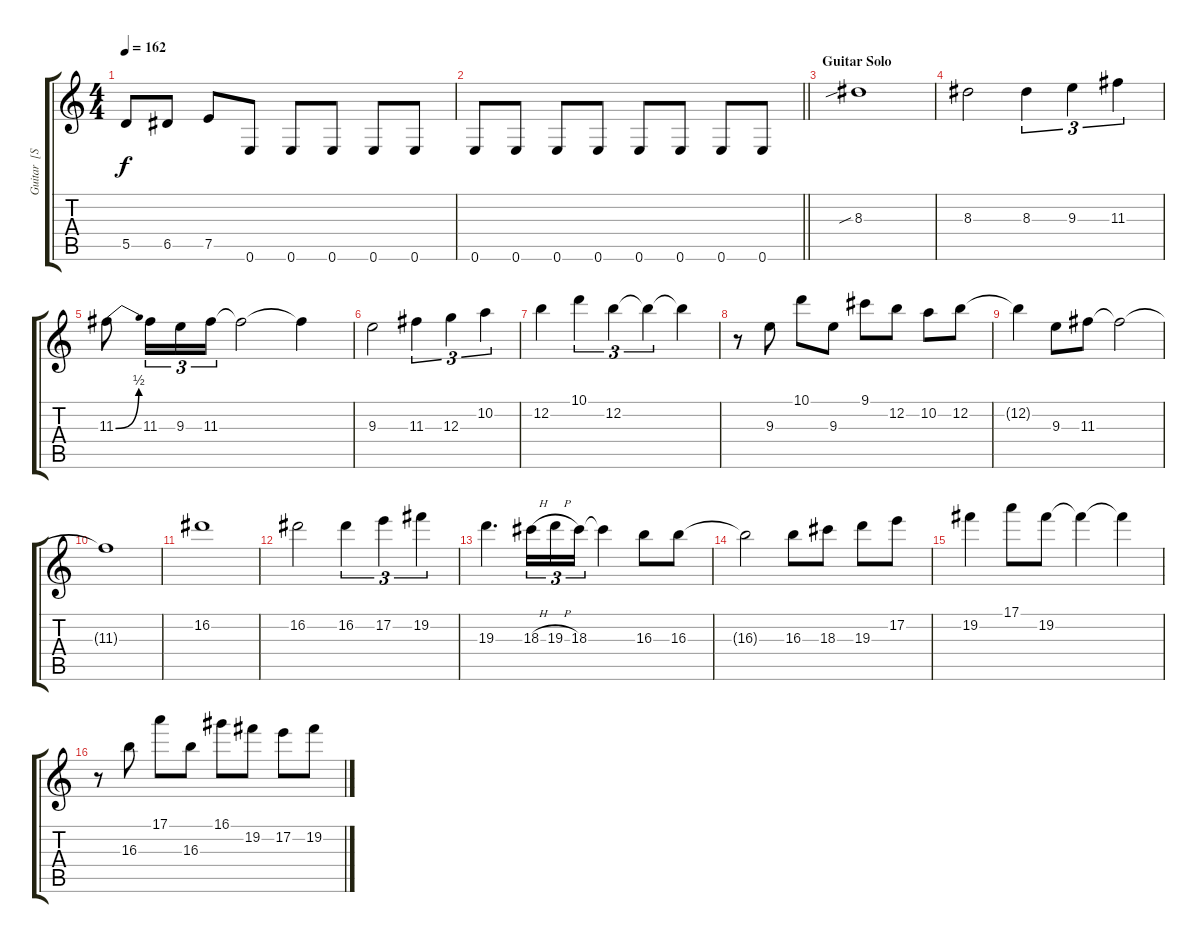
\track ("Guitar  [Steven Wilson]" "Guitar  [S") {instrument overdrivenguitar}
\staff {score tabs}
\tuning (E4 B3 G3 D3 A2 E2) {hide}
\ts (4 4)
\tempo 162
\clef g2
\ks c
5.5.8{dy f} 6.5.8 7.5.8 0.6.8 0.6.8 0.6.8 0.6.8 0.6.8 |
\barLineRight lightlight
0.6.8 0.6.8 0.6.8 0.6.8 0.6.8 0.6.8 0.6.8 0.6.8 |
\section ("" "Guitar Solo")
8.3{sib}.1 |
8.3.2 8.3.4{tu (3 2)} 9.3.4{tu (3 2)} 11.3.4{tu (3 2)} |
11.3{be (bend 0 0 60 2)}.8 11.3.16{tu (3 2)} 9.3.16{tu (3 2)} 11.3.16{tu (3 2)} 11.3{t}.2 11.3{t}.4 |
9.3.2 11.3.4{tu (3 2)} 12.3.4{tu (3 2)} 10.2.4{tu (3 2)} |
12.2.4 10.1.4{tu (3 2)} 12.2.4{tu (3 2)} 12.2{t}.4{tu (3 2)} 12.2{t}.4 |
r.8 9.3.8 10.1.8 9.3.8 9.1.8 12.2.8 10.2.8 12.2.8 |
12.2{t}.4 9.3.8 11.3.8 11.3{t}.2 |
11.3{t}.1 |
16.2.1 |
16.2.2 16.2.4{tu (3 2)} 17.2.4{tu (3 2)} 19.2.4{tu (3 2)} |
19.3.4{d} 18.3{h}.16{tu (3 2)} 19.3{h}.16{tu (3 2)} 18.3.16{tu (3 2)} 18.3{t}.4 16.3.8 16.3.8 |
16.3{t}.2 16.3.8 18.3.8 19.3.8 17.2.8 |
19.2.4 17.1.8 19.2.8 19.2{t}.4 19.2{t}.4 |
r.8 16.3.8 17.1.8 16.3.8 16.1.8 19.2.8 17.2.8 19.2.8
